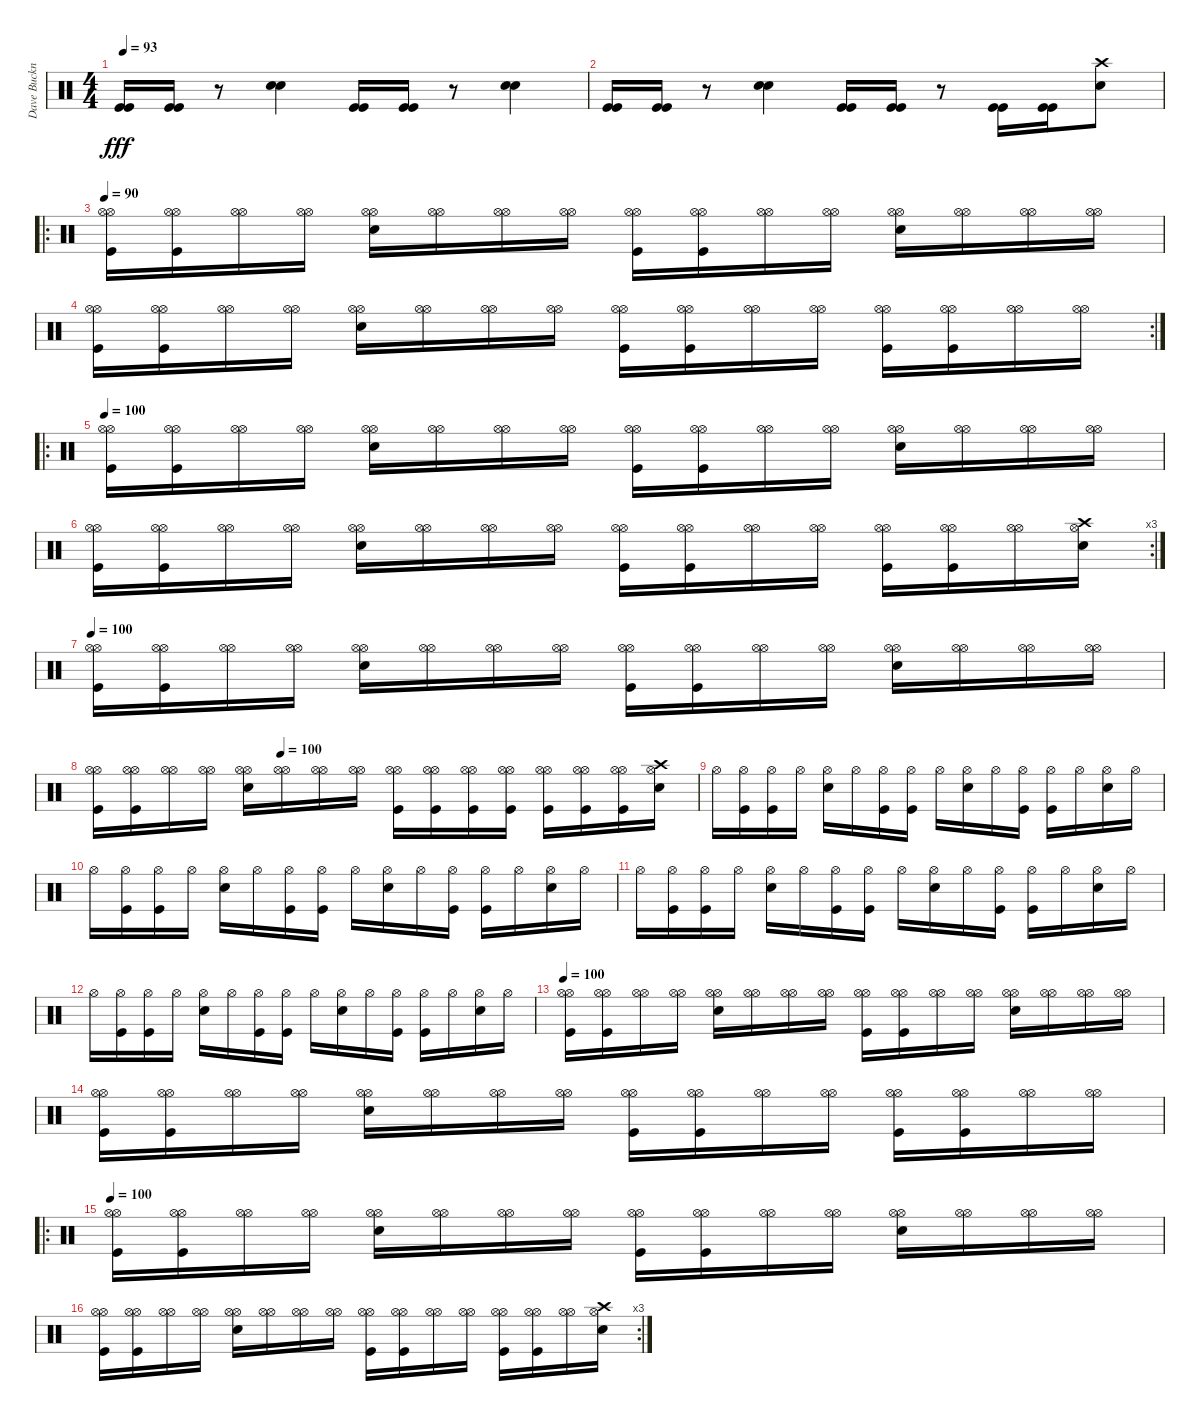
\track ("Dave Buckner" "Dave Buckn") {instrument percussion}
\staff {score}
\articulation defaults
\ts (4 4)
\tempo 93
\clef neutral
\ks c
("Kick (hit)" "Kick (hit)").16{dy fff} ("Kick (hit)" "Kick (hit)").16 r.8 ("Snare (hit) 2" "Snare (hit) 2").4 ("Kick (hit)" "Kick (hit)").16 ("Kick (hit)" "Kick (hit)").16 r.8 ("Snare (hit) 2" "Snare (hit) 2").4 |
("Kick (hit)" "Kick (hit)").16 ("Kick (hit)" "Kick (hit)").16 r.8 ("Snare (hit) 2" "Snare (hit) 2").4 ("Kick (hit)" "Kick (hit)").16 ("Kick (hit)" "Kick (hit)").16 r.8 ("Kick (hit)" "Kick (hit)").16 ("Kick (hit)" "Kick (hit)").16 ("Crash high (hit)" "Snare (hit) 2").8 |
\ro
\tempo 90
("Hi-Hat (open)" "Hi-Hat (open)" "Kick (hit)").16 ("Hi-Hat (open)" "Hi-Hat (open)" "Kick (hit)").16 ("Hi-Hat (open)" "Hi-Hat (open)").16 ("Hi-Hat (open)" "Hi-Hat (open)").16 ("Hi-Hat (open)" "Hi-Hat (open)" "Snare (hit) 2").16 ("Hi-Hat (open)" "Hi-Hat (open)").16 ("Hi-Hat (open)" "Hi-Hat (open)").16 ("Hi-Hat (open)" "Hi-Hat (open)").16 ("Hi-Hat (open)" "Hi-Hat (open)" "Kick (hit)").16 ("Hi-Hat (open)" "Hi-Hat (open)" "Kick (hit)").16 ("Hi-Hat (open)" "Hi-Hat (open)").16 ("Hi-Hat (open)" "Hi-Hat (open)").16 ("Hi-Hat (open)" "Hi-Hat (open)" "Snare (hit) 2").16 ("Hi-Hat (open)" "Hi-Hat (open)").16 ("Hi-Hat (open)" "Hi-Hat (open)").16 ("Hi-Hat (open)" "Hi-Hat (open)").16 |
\rc 2
("Hi-Hat (open)" "Hi-Hat (open)" "Kick (hit)").16 ("Hi-Hat (open)" "Hi-Hat (open)" "Kick (hit)").16 ("Hi-Hat (open)" "Hi-Hat (open)").16 ("Hi-Hat (open)" "Hi-Hat (open)").16 ("Hi-Hat (open)" "Hi-Hat (open)" "Snare (hit) 2").16 ("Hi-Hat (open)" "Hi-Hat (open)").16 ("Hi-Hat (open)" "Hi-Hat (open)").16 ("Hi-Hat (open)" "Hi-Hat (open)").16 ("Hi-Hat (open)" "Hi-Hat (open)" "Kick (hit)").16 ("Hi-Hat (open)" "Hi-Hat (open)" "Kick (hit)").16 ("Hi-Hat (open)" "Hi-Hat (open)").16 ("Hi-Hat (open)" "Hi-Hat (open)").16 ("Hi-Hat (open)" "Hi-Hat (open)" "Kick (hit)").16 ("Hi-Hat (open)" "Hi-Hat (open)" "Kick (hit)").16 ("Hi-Hat (open)" "Hi-Hat (open)").16 ("Hi-Hat (open)" "Hi-Hat (open)").16 |
\ro
\tempo 100
("Hi-Hat (open)" "Hi-Hat (open)" "Kick (hit)").16 ("Hi-Hat (open)" "Hi-Hat (open)" "Kick (hit)").16 ("Hi-Hat (open)" "Hi-Hat (open)").16 ("Hi-Hat (open)" "Hi-Hat (open)").16 ("Hi-Hat (open)" "Hi-Hat (open)" "Snare (hit) 2").16 ("Hi-Hat (open)" "Hi-Hat (open)").16 ("Hi-Hat (open)" "Hi-Hat (open)").16 ("Hi-Hat (open)" "Hi-Hat (open)").16 ("Hi-Hat (open)" "Hi-Hat (open)" "Kick (hit)").16 ("Hi-Hat (open)" "Hi-Hat (open)" "Kick (hit)").16 ("Hi-Hat (open)" "Hi-Hat (open)").16 ("Hi-Hat (open)" "Hi-Hat (open)").16 ("Hi-Hat (open)" "Hi-Hat (open)" "Snare (hit) 2").16 ("Hi-Hat (open)" "Hi-Hat (open)").16 ("Hi-Hat (open)" "Hi-Hat (open)").16 ("Hi-Hat (open)" "Hi-Hat (open)").16 |
\rc 3
("Hi-Hat (open)" "Hi-Hat (open)" "Kick (hit)").16 ("Hi-Hat (open)" "Hi-Hat (open)" "Kick (hit)").16 ("Hi-Hat (open)" "Hi-Hat (open)").16 ("Hi-Hat (open)" "Hi-Hat (open)").16 ("Hi-Hat (open)" "Hi-Hat (open)" "Snare (hit) 2").16 ("Hi-Hat (open)" "Hi-Hat (open)").16 ("Hi-Hat (open)" "Hi-Hat (open)").16 ("Hi-Hat (open)" "Hi-Hat (open)").16 ("Hi-Hat (open)" "Hi-Hat (open)" "Kick (hit)").16 ("Hi-Hat (open)" "Hi-Hat (open)" "Kick (hit)").16 ("Hi-Hat (open)" "Hi-Hat (open)").16 ("Hi-Hat (open)" "Hi-Hat (open)").16 ("Hi-Hat (open)" "Hi-Hat (open)" "Kick (hit)").16 ("Hi-Hat (open)" "Hi-Hat (open)" "Kick (hit)").16 ("Hi-Hat (open)" "Hi-Hat (open)").16 ("Crash high (hit)" "Hi-Hat (open)" "Snare (hit) 2").16 |
\tempo 100
("Hi-Hat (open)" "Hi-Hat (open)" "Kick (hit)").16 ("Hi-Hat (open)" "Hi-Hat (open)" "Kick (hit)").16 ("Hi-Hat (open)" "Hi-Hat (open)").16 ("Hi-Hat (open)" "Hi-Hat (open)").16 ("Hi-Hat (open)" "Hi-Hat (open)" "Snare (hit) 2").16 ("Hi-Hat (open)" "Hi-Hat (open)").16 ("Hi-Hat (open)" "Hi-Hat (open)").16 ("Hi-Hat (open)" "Hi-Hat (open)").16 ("Hi-Hat (open)" "Hi-Hat (open)" "Kick (hit)").16 ("Hi-Hat (open)" "Hi-Hat (open)" "Kick (hit)").16 ("Hi-Hat (open)" "Hi-Hat (open)").16 ("Hi-Hat (open)" "Hi-Hat (open)").16 ("Hi-Hat (open)" "Hi-Hat (open)" "Snare (hit) 2").16 ("Hi-Hat (open)" "Hi-Hat (open)").16 ("Hi-Hat (open)" "Hi-Hat (open)").16 ("Hi-Hat (open)" "Hi-Hat (open)").16 |
\tempo (100 0.3125)
("Hi-Hat (open)" "Hi-Hat (open)" "Kick (hit)").16 ("Hi-Hat (open)" "Hi-Hat (open)" "Kick (hit)").16 ("Hi-Hat (open)" "Hi-Hat (open)").16 ("Hi-Hat (open)" "Hi-Hat (open)").16 ("Hi-Hat (open)" "Hi-Hat (open)" "Snare (hit) 2").16 ("Hi-Hat (open)" "Hi-Hat (open)").16 ("Hi-Hat (open)" "Hi-Hat (open)").16 ("Hi-Hat (open)" "Hi-Hat (open)").16 ("Hi-Hat (open)" "Hi-Hat (open)" "Kick (hit)").16 ("Hi-Hat (open)" "Hi-Hat (open)" "Kick (hit)").16 ("Hi-Hat (open)" "Hi-Hat (open)" "Kick (hit)").16 ("Hi-Hat (open)" "Hi-Hat (open)" "Kick (hit)").16 ("Hi-Hat (open)" "Hi-Hat (open)" "Kick (hit)").16 ("Hi-Hat (open)" "Hi-Hat (open)" "Kick (hit)").16 ("Hi-Hat (open)" "Hi-Hat (open)" "Kick (hit)").16 ("Crash high (hit)" "Hi-Hat (open)" "Snare (hit) 2").16 |
"Hi-Hat (open)".16 ("Hi-Hat (open)" "Kick (hit)").16 ("Hi-Hat (open)" "Kick (hit)").16 "Hi-Hat (open)".16 ("Hi-Hat (open)" "Snare (hit) 2").16 "Hi-Hat (open)".16 ("Hi-Hat (open)" "Kick (hit)").16 ("Hi-Hat (open)" "Kick (hit)").16 "Hi-Hat (open)".16 ("Hi-Hat (open)" "Snare (hit) 2").16 "Hi-Hat (open)".16 ("Hi-Hat (open)" "Kick (hit)").16 ("Hi-Hat (open)" "Kick (hit)").16 "Hi-Hat (open)".16 ("Hi-Hat (open)" "Snare (hit) 2").16 "Hi-Hat (open)".16 |
"Hi-Hat (open)".16 ("Hi-Hat (open)" "Kick (hit)").16 ("Hi-Hat (open)" "Kick (hit)").16 "Hi-Hat (open)".16 ("Hi-Hat (open)" "Snare (hit) 2").16 "Hi-Hat (open)".16 ("Hi-Hat (open)" "Kick (hit)").16 ("Hi-Hat (open)" "Kick (hit)").16 "Hi-Hat (open)".16 ("Hi-Hat (open)" "Snare (hit) 2").16 "Hi-Hat (open)".16 ("Hi-Hat (open)" "Kick (hit)").16 ("Hi-Hat (open)" "Kick (hit)").16 "Hi-Hat (open)".16 ("Hi-Hat (open)" "Snare (hit) 2").16 "Hi-Hat (open)".16 |
"Hi-Hat (open)".16 ("Hi-Hat (open)" "Kick (hit)").16 ("Hi-Hat (open)" "Kick (hit)").16 "Hi-Hat (open)".16 ("Hi-Hat (open)" "Snare (hit) 2").16 "Hi-Hat (open)".16 ("Hi-Hat (open)" "Kick (hit)").16 ("Hi-Hat (open)" "Kick (hit)").16 "Hi-Hat (open)".16 ("Hi-Hat (open)" "Snare (hit) 2").16 "Hi-Hat (open)".16 ("Hi-Hat (open)" "Kick (hit)").16 ("Hi-Hat (open)" "Kick (hit)").16 "Hi-Hat (open)".16 ("Hi-Hat (open)" "Snare (hit) 2").16 "Hi-Hat (open)".16 |
"Hi-Hat (open)".16 ("Hi-Hat (open)" "Kick (hit)").16 ("Hi-Hat (open)" "Kick (hit)").16 "Hi-Hat (open)".16 ("Hi-Hat (open)" "Snare (hit) 2").16 "Hi-Hat (open)".16 ("Hi-Hat (open)" "Kick (hit)").16 ("Hi-Hat (open)" "Kick (hit)").16 "Hi-Hat (open)".16 ("Hi-Hat (open)" "Snare (hit) 2").16 "Hi-Hat (open)".16 ("Hi-Hat (open)" "Kick (hit)").16 ("Hi-Hat (open)" "Kick (hit)").16 "Hi-Hat (open)".16 ("Hi-Hat (open)" "Snare (hit) 2").16 "Hi-Hat (open)".16 |
\tempo 100
("Hi-Hat (open)" "Hi-Hat (open)" "Kick (hit)").16 ("Hi-Hat (open)" "Hi-Hat (open)" "Kick (hit)").16 ("Hi-Hat (open)" "Hi-Hat (open)").16 ("Hi-Hat (open)" "Hi-Hat (open)").16 ("Hi-Hat (open)" "Hi-Hat (open)" "Snare (hit) 2").16 ("Hi-Hat (open)" "Hi-Hat (open)").16 ("Hi-Hat (open)" "Hi-Hat (open)").16 ("Hi-Hat (open)" "Hi-Hat (open)").16 ("Hi-Hat (open)" "Hi-Hat (open)" "Kick (hit)").16 ("Hi-Hat (open)" "Hi-Hat (open)" "Kick (hit)").16 ("Hi-Hat (open)" "Hi-Hat (open)").16 ("Hi-Hat (open)" "Hi-Hat (open)").16 ("Hi-Hat (open)" "Hi-Hat (open)" "Snare (hit) 2").16 ("Hi-Hat (open)" "Hi-Hat (open)").16 ("Hi-Hat (open)" "Hi-Hat (open)").16 ("Hi-Hat (open)" "Hi-Hat (open)").16 |
("Hi-Hat (open)" "Hi-Hat (open)" "Kick (hit)").16 ("Hi-Hat (open)" "Hi-Hat (open)" "Kick (hit)").16 ("Hi-Hat (open)" "Hi-Hat (open)").16 ("Hi-Hat (open)" "Hi-Hat (open)").16 ("Hi-Hat (open)" "Hi-Hat (open)" "Snare (hit) 2").16 ("Hi-Hat (open)" "Hi-Hat (open)").16 ("Hi-Hat (open)" "Hi-Hat (open)").16 ("Hi-Hat (open)" "Hi-Hat (open)").16 ("Hi-Hat (open)" "Hi-Hat (open)" "Kick (hit)").16 ("Hi-Hat (open)" "Hi-Hat (open)" "Kick (hit)").16 ("Hi-Hat (open)" "Hi-Hat (open)").16 ("Hi-Hat (open)" "Hi-Hat (open)").16 ("Hi-Hat (open)" "Hi-Hat (open)" "Kick (hit)").16 ("Hi-Hat (open)" "Hi-Hat (open)" "Kick (hit)").16 ("Hi-Hat (open)" "Hi-Hat (open)").16 ("Hi-Hat (open)" "Hi-Hat (open)").16 |
\ro
\tempo 100
("Hi-Hat (open)" "Hi-Hat (open)" "Kick (hit)").16 ("Hi-Hat (open)" "Hi-Hat (open)" "Kick (hit)").16 ("Hi-Hat (open)" "Hi-Hat (open)").16 ("Hi-Hat (open)" "Hi-Hat (open)").16 ("Hi-Hat (open)" "Hi-Hat (open)" "Snare (hit) 2").16 ("Hi-Hat (open)" "Hi-Hat (open)").16 ("Hi-Hat (open)" "Hi-Hat (open)").16 ("Hi-Hat (open)" "Hi-Hat (open)").16 ("Hi-Hat (open)" "Hi-Hat (open)" "Kick (hit)").16 ("Hi-Hat (open)" "Hi-Hat (open)" "Kick (hit)").16 ("Hi-Hat (open)" "Hi-Hat (open)").16 ("Hi-Hat (open)" "Hi-Hat (open)").16 ("Hi-Hat (open)" "Hi-Hat (open)" "Snare (hit) 2").16 ("Hi-Hat (open)" "Hi-Hat (open)").16 ("Hi-Hat (open)" "Hi-Hat (open)").16 ("Hi-Hat (open)" "Hi-Hat (open)").16 |
\rc 3
("Hi-Hat (open)" "Hi-Hat (open)" "Kick (hit)").16 ("Hi-Hat (open)" "Hi-Hat (open)" "Kick (hit)").16 ("Hi-Hat (open)" "Hi-Hat (open)").16 ("Hi-Hat (open)" "Hi-Hat (open)").16 ("Hi-Hat (open)" "Hi-Hat (open)" "Snare (hit) 2").16 ("Hi-Hat (open)" "Hi-Hat (open)").16 ("Hi-Hat (open)" "Hi-Hat (open)").16 ("Hi-Hat (open)" "Hi-Hat (open)").16 ("Hi-Hat (open)" "Hi-Hat (open)" "Kick (hit)").16 ("Hi-Hat (open)" "Hi-Hat (open)" "Kick (hit)").16 ("Hi-Hat (open)" "Hi-Hat (open)").16 ("Hi-Hat (open)" "Hi-Hat (open)").16 ("Hi-Hat (open)" "Hi-Hat (open)" "Kick (hit)").16 ("Hi-Hat (open)" "Hi-Hat (open)" "Kick (hit)").16 ("Hi-Hat (open)" "Hi-Hat (open)").16 ("Crash high (hit)" "Hi-Hat (open)" "Snare (hit) 2").16
